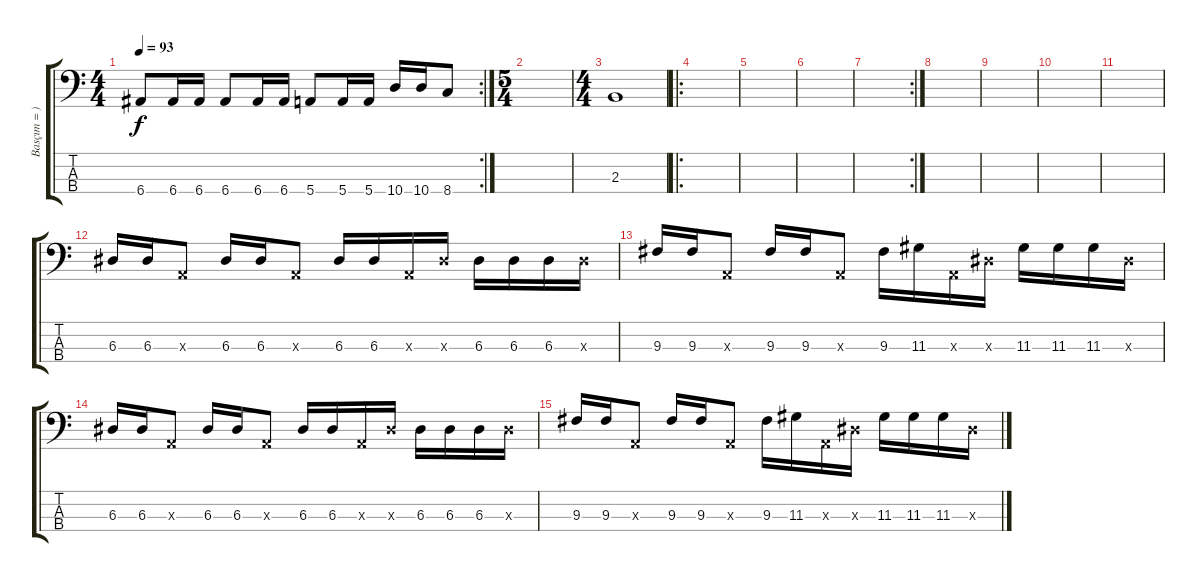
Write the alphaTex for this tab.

\track ("Basçım = )" "Basçım = )") {instrument electricbassfinger}
\staff {score tabs}
\tuning (G2 D2 A1 E1) {hide}
\rc 2
\ts (4 4)
\tempo 93
\clef f4
\ks c
6.4.8{dy f} 6.4.16 6.4.16 6.4.8 6.4.16 6.4.16 5.4.8 5.4.16 5.4.16 10.4.16 10.4.16 8.4.8 |
\ts (5 4)
|
\ts (4 4)
2.3.1 |
\ro
|
|
|
\rc 2
|
|
|
|
|
6.3.16 6.3.16 0.3{x}.8 6.3.16 6.3.16 0.3{x}.8 6.3.16 6.3.16 0.3{x}.16 6.3{x}.16 6.3.16 6.3.16 6.3.16 6.3{x}.16 |
9.3.16 9.3.16 0.3{x}.8 9.3.16 9.3.16 0.3{x}.8 9.3.16 11.3.16 0.3{x}.16 6.3{x}.16 11.3.16 11.3.16 11.3.16 6.3{x}.16 |
6.3.16 6.3.16 0.3{x}.8 6.3.16 6.3.16 0.3{x}.8 6.3.16 6.3.16 0.3{x}.16 6.3{x}.16 6.3.16 6.3.16 6.3.16 6.3{x}.16 |
9.3.16 9.3.16 0.3{x}.8 9.3.16 9.3.16 0.3{x}.8 9.3.16 11.3.16 0.3{x}.16 6.3{x}.16 11.3.16 11.3.16 11.3.16 6.3{x}.16
